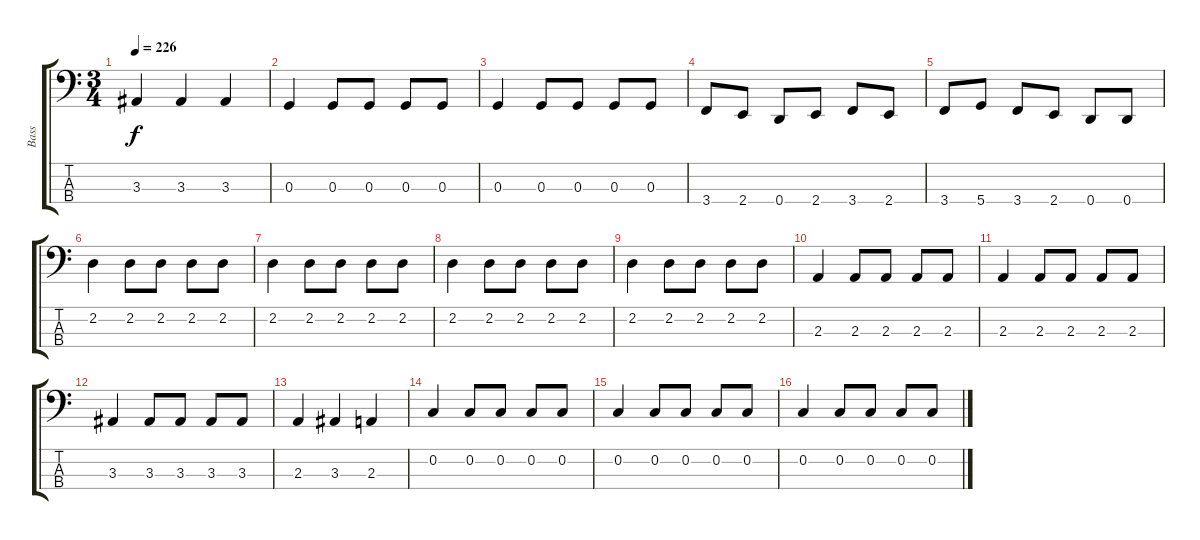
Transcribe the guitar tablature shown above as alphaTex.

\track ("Bass" "Bass") {instrument electricbasspick}
\staff {score tabs}
\tuning (F2 C2 G1 D1) {hide}
\ts (3 4)
\tempo 226
\clef f4
\ks c
3.3.4{dy f} 3.3.4 3.3.4 |
0.3.4 0.3.8 0.3.8 0.3.8 0.3.8 |
0.3.4 0.3.8 0.3.8 0.3.8 0.3.8 |
3.4.8 2.4.8 0.4.8 2.4.8 3.4.8 2.4.8 |
3.4.8 5.4.8 3.4.8 2.4.8 0.4.8 0.4.8 |
2.2.4 2.2.8 2.2.8 2.2.8 2.2.8 |
2.2.4 2.2.8 2.2.8 2.2.8 2.2.8 |
2.2.4 2.2.8 2.2.8 2.2.8 2.2.8 |
2.2.4 2.2.8 2.2.8 2.2.8 2.2.8 |
2.3.4 2.3.8 2.3.8 2.3.8 2.3.8 |
2.3.4 2.3.8 2.3.8 2.3.8 2.3.8 |
3.3.4 3.3.8 3.3.8 3.3.8 3.3.8 |
2.3.4 3.3.4 2.3.4 |
0.2.4 0.2.8 0.2.8 0.2.8 0.2.8 |
0.2.4 0.2.8 0.2.8 0.2.8 0.2.8 |
0.2.4 0.2.8 0.2.8 0.2.8 0.2.8
